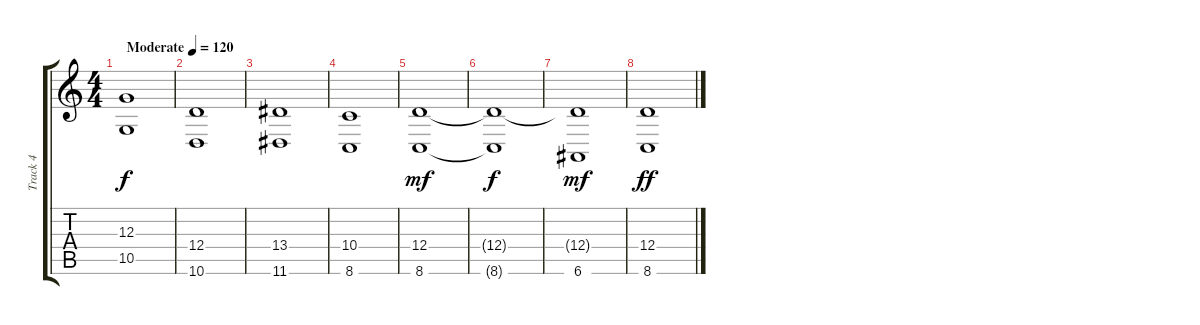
\track ("Track 4" "Track 4") {instrument churchorgan}
\staff {score tabs}
\tuning (E4 B3 G3 D3 A2 E2) {hide}
\ts (4 4)
\tempo (120 "Moderate")
\clef g2
\ks c
(12.3 10.5).1{dy f instrument churchorgan} |
(12.4 10.6).1 |
(13.4 11.6).1 |
(10.4 8.6).1 |
(12.4 8.6).1{dy mf instrument oboe} |
(12.4{t} 8.6{t}).1{dy f} |
(12.4{t} 6.6).1{dy mf} |
(12.4 8.6).1{dy ff}
